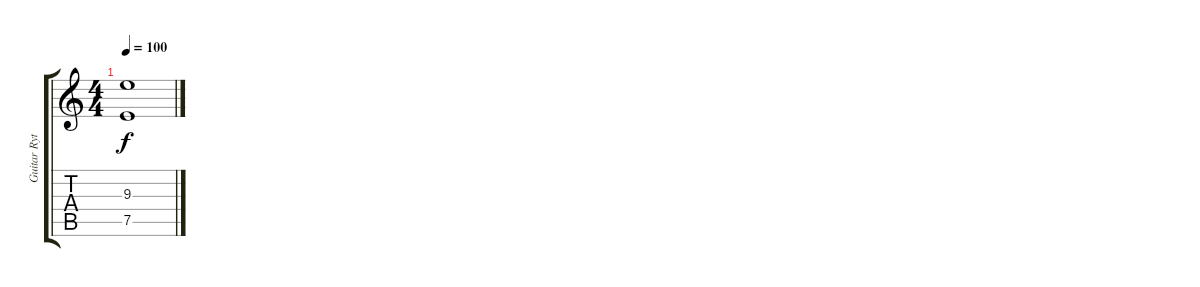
\track ("Guitar Rythm (Clean) 2" "Guitar Ryt") {instrument acousticguitarsteel}
\staff {score tabs}
\tuning (E4 B3 G3 D3 A2 E2) {hide}
\ts (4 4)
\tempo 100
\clef g2
\ks c
(9.3{t} 7.5{t}).1{dy f}
